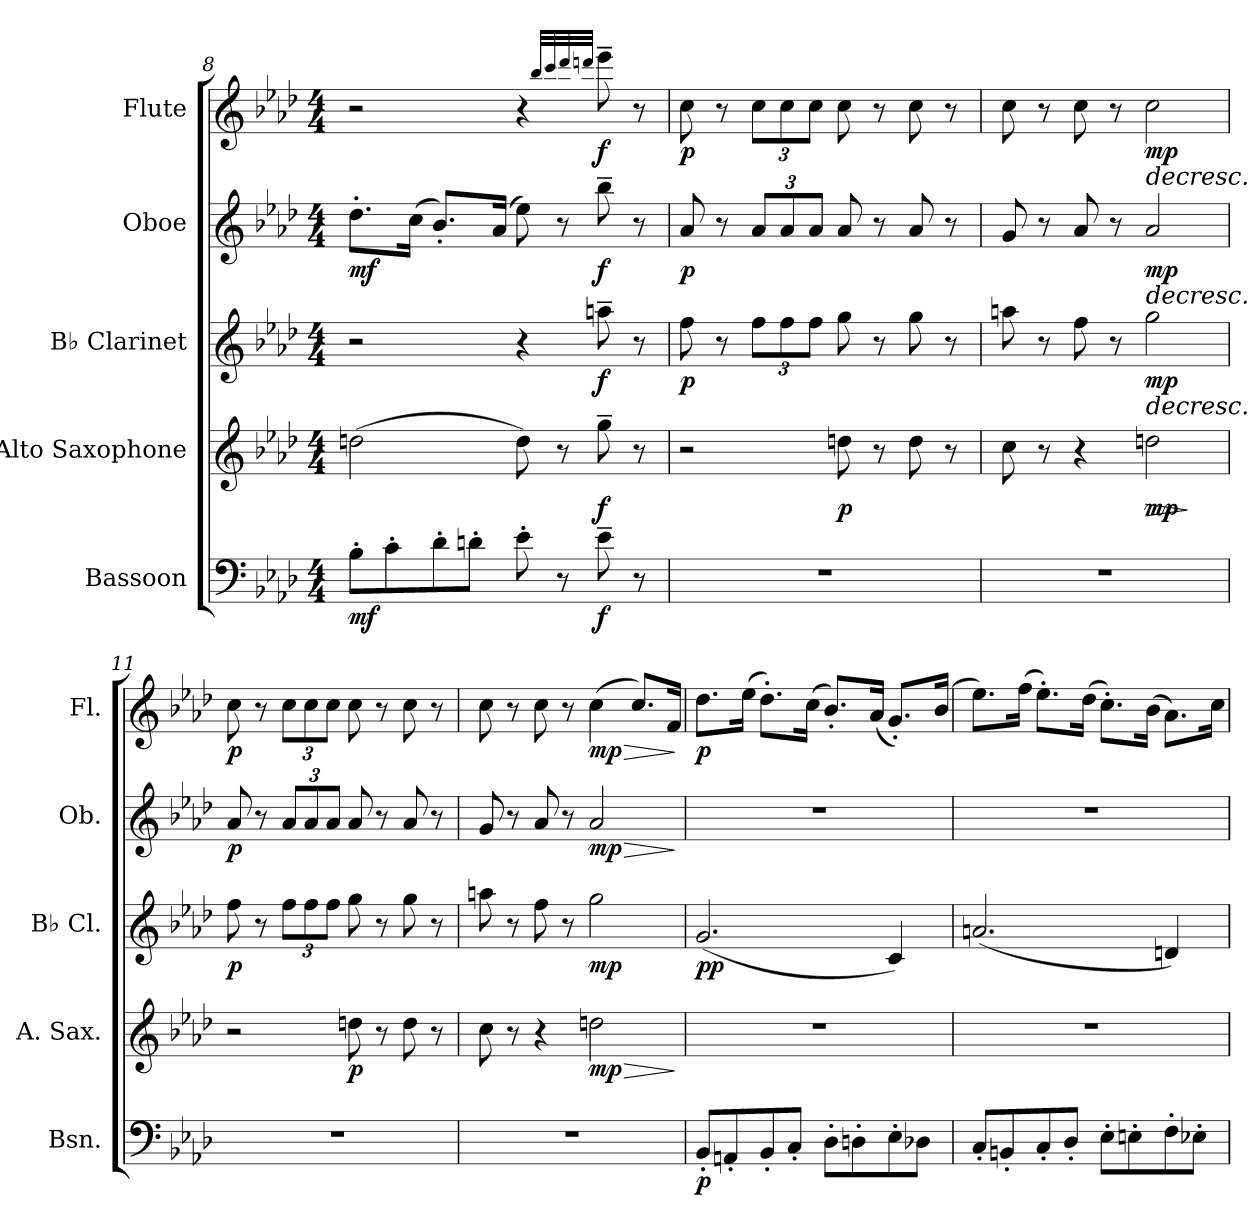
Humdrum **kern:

**kern	**dynam	**kern	**dynam	**kern	**dynam	**kern	**dynam	**kern	**dynam
*part5	*part5	*part4	*part4	*part3	*part3	*part2	*part2	*part1	*part1
*staff5	*staff5	*staff4	*staff4	*staff3	*staff3	*staff2	*staff2	*staff1	*staff1
*I"Bassoon	*	*I"Alto Saxophone	*	*I"B♭ Clarinet	*	*I"Oboe	*	*I"Flute	*
*I'Bsn.	*	*I'A. Sax.	*	*I'B♭ Cl.	*	*I'Ob.	*	*I'Fl.	*
!!LO:PB:g=z
*clefF4	*	*clefG2	*	*clefG2	*	*clefG2	*	*clefG2	*
*	*	*ITrd5c9	*	*ITrd1c2	*	*	*	*	*
*k[b-e-a-d-]	*	*k[b-e-a-d-g-c-f-]	*	*k[b-e-a-d-g-c-]	*	*k[b-e-a-d-]	*	*k[b-e-a-d-]	*
*M4/4	*	*M4/4	*	*M4/4	*	*M4/4	*	*M4/4	*
=8	=8	=8	=8	=8	=8	=8	=8	=8	=8
!	!LO:DY:b	!	!	!	!	!	!LO:DY:b	!	!
8B-'\L	mf	(>2fn\	.	2r	.	8.dd-'\L	mf	2r	.
8c'\	.	.	.	.	.	.	.	.	.
.	.	.	.	.	.	(>16cc\Jk	.	.	.
8d-'\	.	.	.	.	.	8.b-'/L)	.	.	.
8dn'\J	.	.	.	.	.	.	.	.	.
.	.	.	.	.	.	(>16a-/Jk	.	.	.
8e-'\	.	8f\)	.	4r	.	8ee-\)	.	4r	.
8r	.	8r	.	.	.	8r	.	.	.
.	.	.	.	.	.	.	.	32qbb-/LLL	.
.	.	.	.	.	.	.	.	32qccc/	.
.	.	.	.	.	.	.	.	32qddd-/	.
.	.	.	.	.	.	.	.	32qdddn/JJJ	.
!	!LO:DY:b	!	!LO:DY:b	!	!LO:DY:b	!	!LO:DY:b	!	!LO:DY:b
8e-~\	f	8b-~\	f	8ggn~\	f	8bb-~\	f	8eee-~\	f
8r	.	8r	.	8r	.	8r	.	8r	.
=9	=9	=9	=9	=9	=9	=9	=9	=9	=9
!	!	!	!	!	!LO:DY:b	!	!LO:DY:b	!	!LO:DY:b
1r	.	2r	.	8ee-\	p	8a-/	p	8cc\	p
.	.	.	.	8r	.	8r	.	8r	.
*	*	*	*	*Xbrackettup	*	*Xbrackettup	*	*Xbrackettup	*
.	.	.	.	12ee-\L	.	12a-/L	.	12cc\L	.
.	.	.	.	12ee-\	.	12a-/	.	12cc\	.
.	.	.	.	12ee-\J	.	12a-/J	.	12cc\J	.
!	!	!	!LO:DY:b	!	!	!	!	!	!
.	.	8fn\	p	8ff\	.	8a-/	.	8cc\	.
.	.	8r	.	8r	.	8r	.	8r	.
.	.	8f\	.	8ff\	.	8a-/	.	8cc\	.
.	.	8r	.	8r	.	8r	.	8r	.
=10	=10	=10	=10	=10	=10	=10	=10	=10	=10
1r	.	8e-\	.	8ggn\	.	8g/	.	8cc\	.
.	.	8r	.	8r	.	8r	.	8r	.
.	.	4r	.	8ee-\	.	8a-/	.	8cc\	.
.	.	.	.	8r	.	8r	.	8r	.
!	!	!	!LO:HP:b	!	!LO:HP:b	!	!LO:HP:b	!	!LO:HP:b
!	!	!	!LO:DY:n=1:b	!	!LO:DY:n=1:b	!	!LO:DY:n=1:b	!	!LO:DY:n=1:b
.	.	2fn\	> mp	2ff\	> mp	2a-/	> mp	2cc\	> mp
.	.	.	]	.	.	.	.	.	.
=11	=11	=11	=11	=11	=11	=11	=11	=11	=11
!	!	!	!	!	!LO:DY:b	!	!LO:DY:b	!	!LO:DY:b
1r	.	2r	.	8ee-\	p	8a-/	p	8cc\	p
.	.	.	.	8r	]	8r	]	8r	]
.	.	.	.	12ee-\L	.	12a-/L	.	12cc\L	.
.	.	.	.	12ee-\	.	12a-/	.	12cc\	.
.	.	.	.	12ee-\J	.	12a-/J	.	12cc\J	.
!	!	!	!LO:DY:b	!	!	!	!	!	!
.	.	8fn\	p	8ff\	.	8a-/	.	8cc\	.
.	.	8r	.	8r	.	8r	.	8r	.
.	.	8f\	.	8ff\	.	8a-/	.	8cc\	.
.	.	8r	.	8r	.	8r	.	8r	.
!!LO:LB:g=z
=12	=12	=12	=12	=12	=12	=12	=12	=12	=12
1r	.	8e-\	.	8ggn\	.	8g/	.	8cc\	.
.	.	8r	.	8r	.	8r	.	8r	.
.	.	4r	.	8ee-\	.	8a-/	.	8cc\	.
.	.	.	.	8r	.	8r	.	8r	.
!	!	!	!LO:HP:b	!	!	!	!LO:HP:b	!	!LO:HP:b
!	!	!	!LO:DY:n=1:b	!	!LO:DY:b	!	!LO:DY:n=1:b	!	!LO:DY:n=1:b
.	.	2fn\	> mp	2ff\	mp	2a-/	> mp	(>4cc\	> mp
.	.	.	.	.	.	.	.	8.cc/L)	.
.	.	.	.	.	.	.	.	16f/Jk	.
.	.	.	]	.	.	.	]	.	]
=13	=13	=13	=13	=13	=13	=13	=13	=13	=13
!	!LO:DY:b	!	!	!	!LO:DY:b	!	!	!	!LO:DY:b
8BB-'/L	p	1r	.	(<2.f/	pp	1r	.	8.dd-\L	p
8AAn'/	.	.	.	.	.	.	.	.	.
.	.	.	.	.	.	.	.	(>16ee-\Jk	.
8BB-'/	.	.	.	.	.	.	.	8.dd-'\L)	.
8C'/J	.	.	.	.	.	.	.	.	.
.	.	.	.	.	.	.	.	(>16cc\Jk	.
8D-'\L	.	.	.	.	.	.	.	8.b-'/L)	.
8Dn'\	.	.	.	.	.	.	.	.	.
.	.	.	.	.	.	.	.	(<16a-/Jk	.
8E-'\	.	.	.	4B-/)	.	.	.	8.g'/L)	.
8D-X\J	.	.	.	.	.	.	.	.	.
.	.	.	.	.	.	.	.	(<16b-/Jk	.
=14	=14	=14	=14	=14	=14	=14	=14	=14	=14
8C'/L	.	1r	.	(<2.gn/	.	1r	.	8.ee-\L)	.
8BBn'/	.	.	.	.	.	.	.	.	.
.	.	.	.	.	.	.	.	(>16ff\Jk	.
8C'/	.	.	.	.	.	.	.	8.ee-'\L)	.
8D-'/J	.	.	.	.	.	.	.	.	.
.	.	.	.	.	.	.	.	(>16dd-\Jk	.
8E-'\L	.	.	.	.	.	.	.	8.cc'\L)	.
8En'\	.	.	.	.	.	.	.	.	.
.	.	.	.	.	.	.	.	(>16b-\Jk	.
8F'\	.	.	.	4cn/)	.	.	.	8.a-\L)	.
8E-X'\J	.	.	.	.	.	.	.	.	.
.	.	.	.	.	.	.	.	16cc\Jk	.
=	=	=	=	=	=	=	=	=	=
*-	*-	*-	*-	*-	*-	*-	*-	*-	*-
